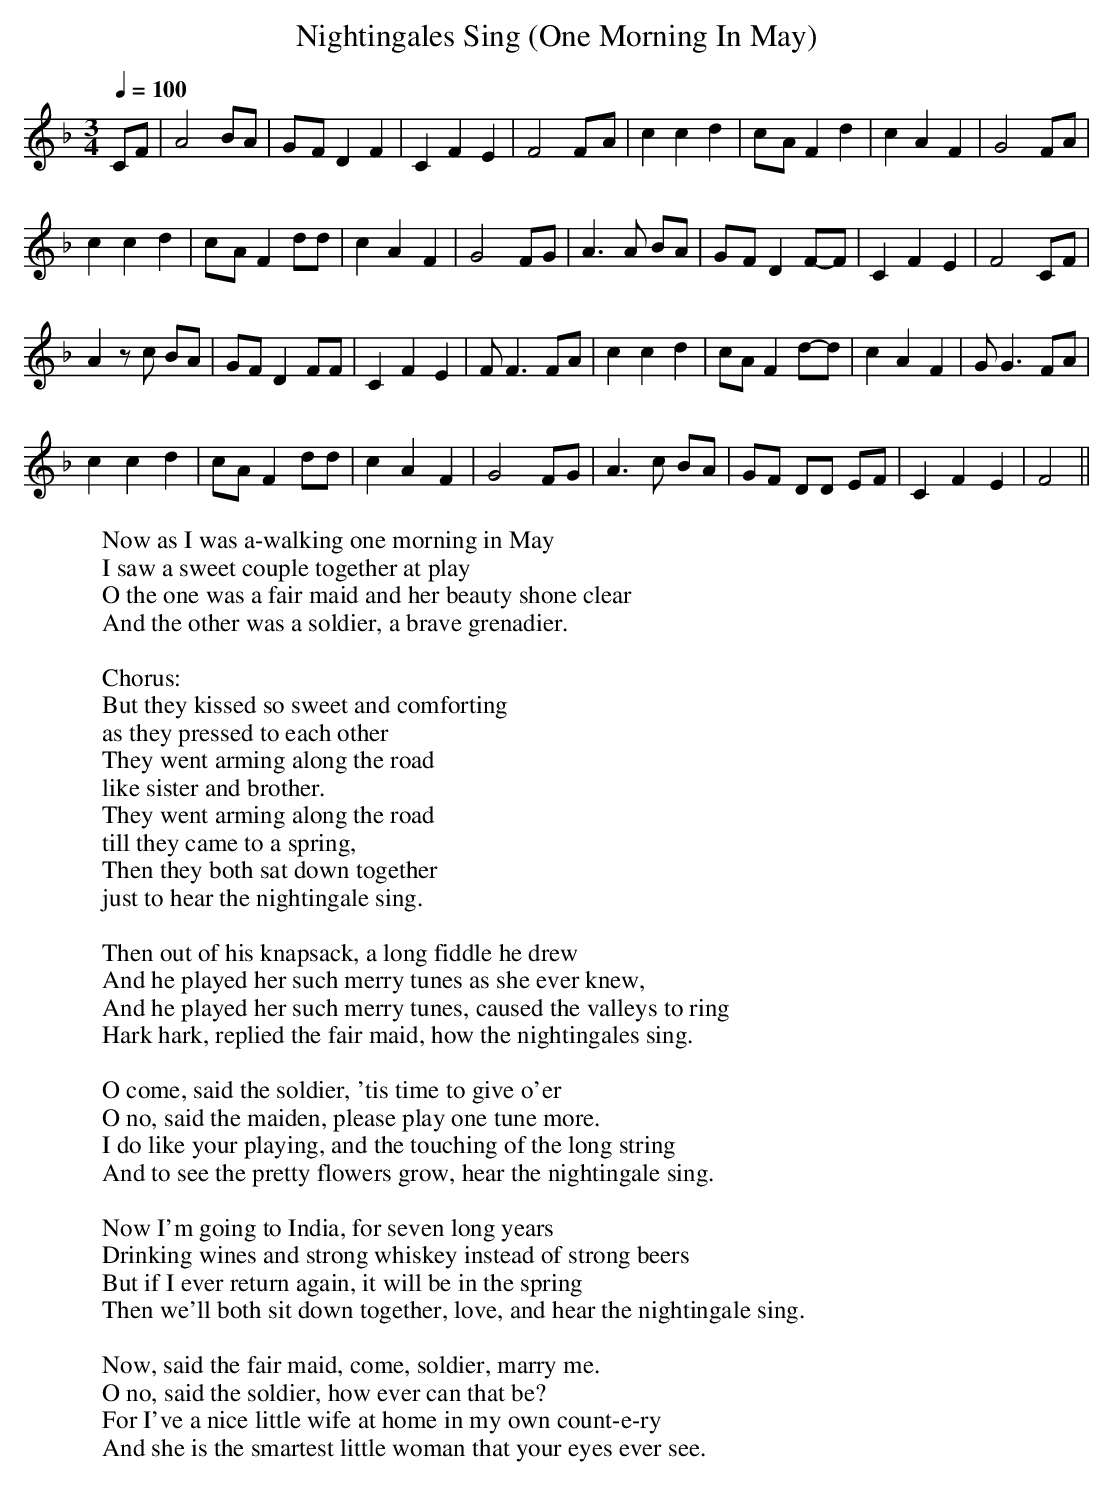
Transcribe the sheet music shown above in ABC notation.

X:1
T:Nightingales Sing (One Morning In May)
M:3/4
L:1/8
Q:1/4=100
W:Now as I was a-walking one morning in May
W:I saw a sweet couple together at play
W:O the one was a fair maid and her beauty shone clear
W:And the other was a soldier, a brave grenadier.
W:
W:Chorus:
W:But they kissed so sweet and comforting
W:as they pressed to each other
W:They went arming along the road
W:like sister and brother.
W:They went arming along the road
W:till they came to a spring,
W:Then they both sat down together
W:just to hear the nightingale sing.
W:
W:Then out of his knapsack, a long fiddle he drew
W:And he played her such merry tunes as she ever knew,
W:And he played her such merry tunes, caused the valleys to ring
W:Hark hark, replied the fair maid, how the nightingales sing.
W:
W:O come, said the soldier, 'tis time to give o'er
W:O no, said the maiden, please play one tune more.
W:I do like your playing, and the touching of the long string
W:And to see the pretty flowers grow, hear the nightingale sing.
W:
W:Now I'm going to India, for seven long years
W:Drinking wines and strong whiskey instead of strong beers
W:But if I ever return again, it will be in the spring
W:Then we'll both sit down together, love, and hear the nightingale sing.
W:
W:Now, said the fair maid, come, soldier, marry me.
W:O no, said the soldier, how ever can that be?
W:For I've a nice little wife at home in my own count-e-ry
W:And she is the smartest little woman that your eyes ever see.
K:F
CF|A4 BA|G-F D2 F2|C2 F2 E2|F4 F-A|\
c2 c2 d2|c-A F2 d2|c2 A2 F2|G4 FA|
c2 c2 d2|c-A F2 dd|c2 A2 F2|G4 FG|\
A3A BA|G-F D2 F-F|C2 F2 E2|F4 CF|
A2 zc BA|GF D2 FF|C2 F2 E2|FF3 FA|\
c2 c2 d2|cA F2 d-d|c2 A2 F2|GG3 FA|
c2 c2 d2|cA F2 dd|c2 A2 F2|G4 FG|\
A3c BA|GF DD EF|C2 F2 E2|F4 ||
